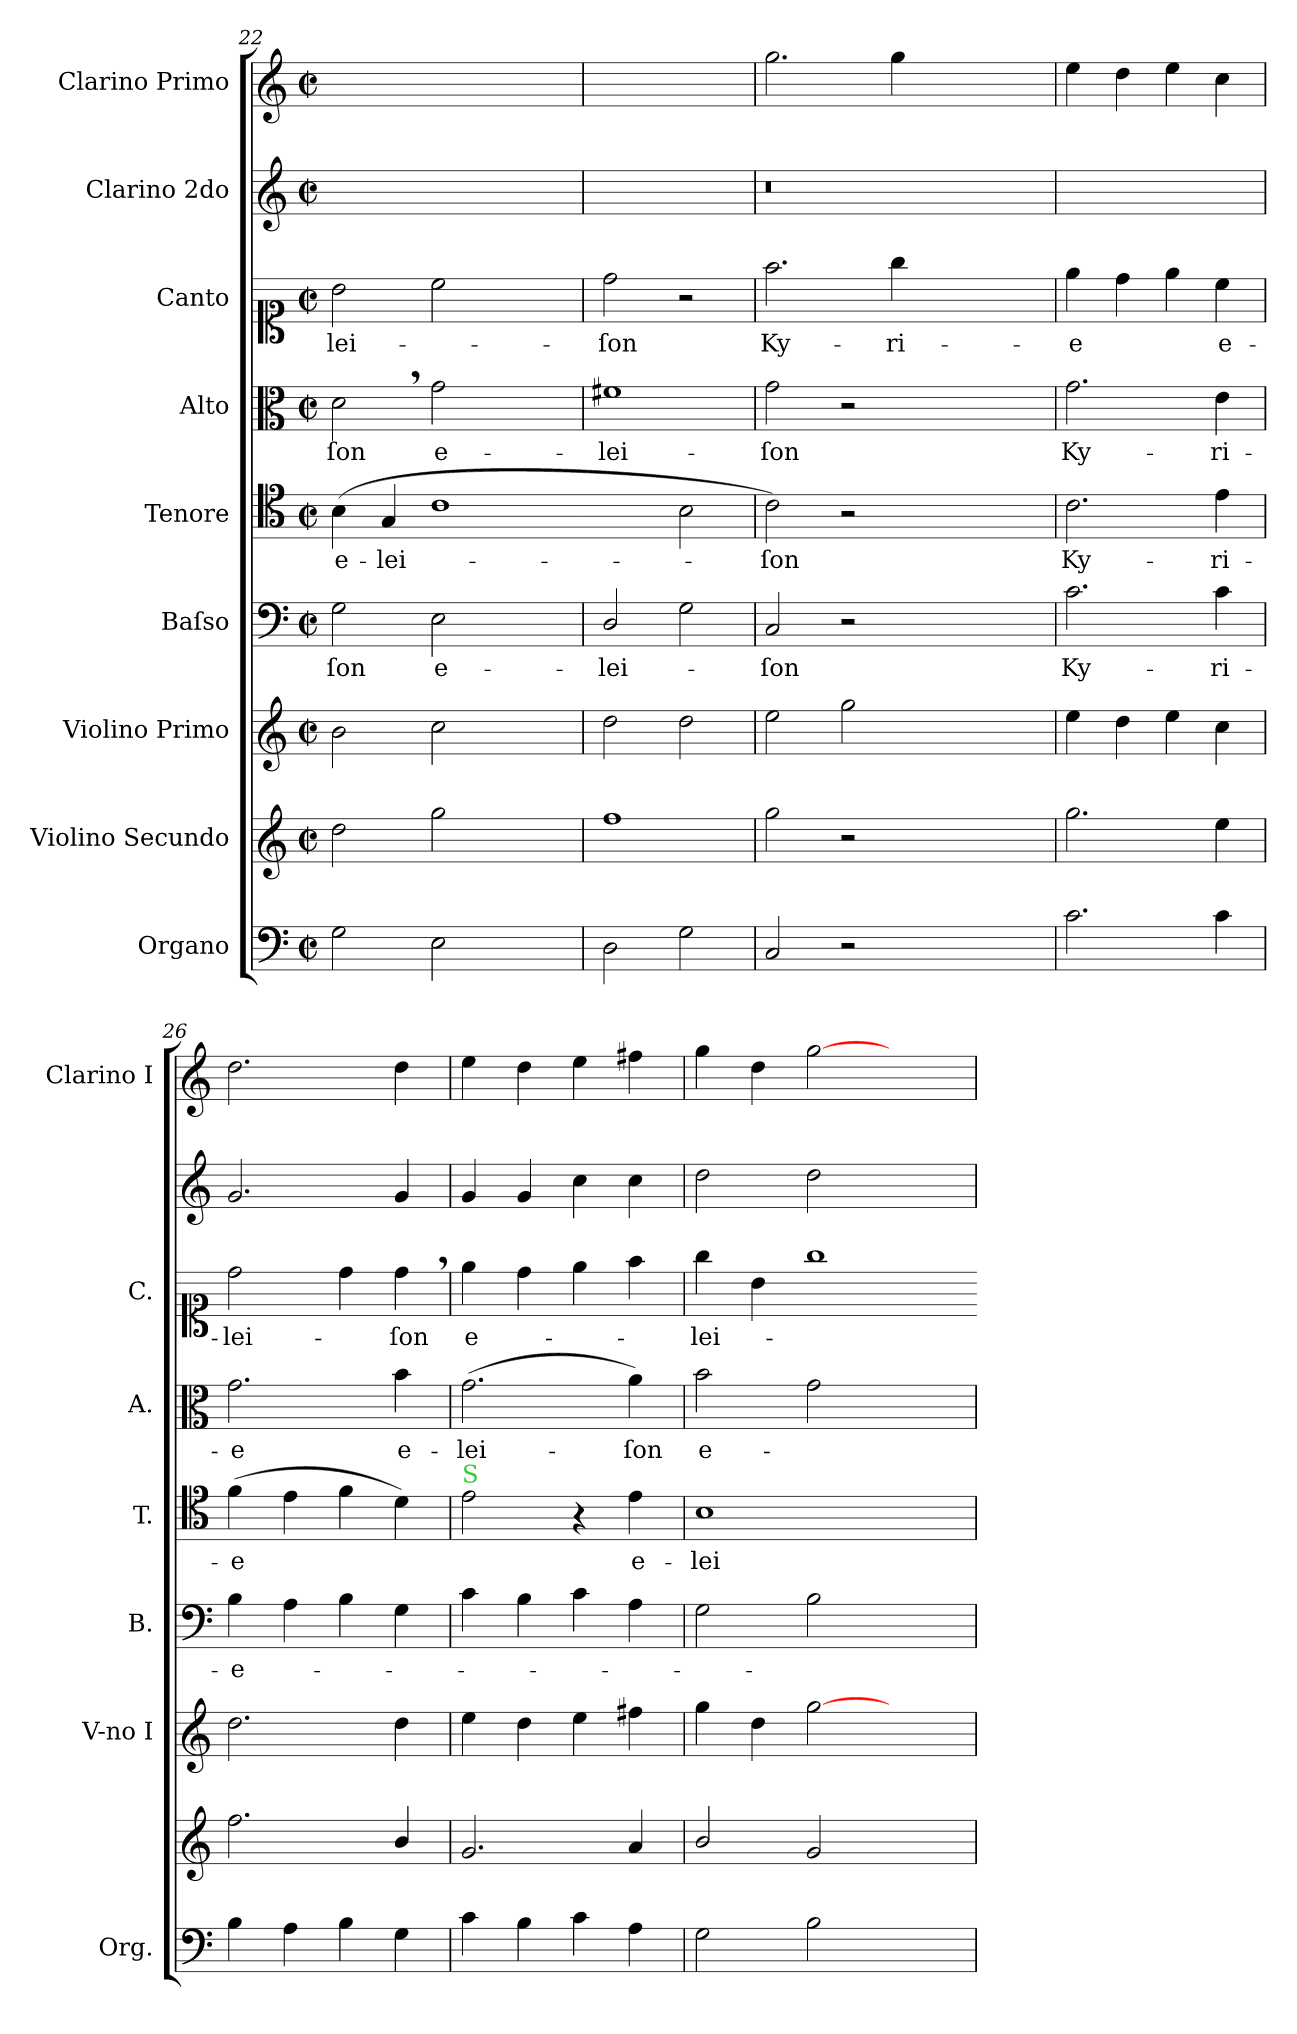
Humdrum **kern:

**kern	**kern	**kern	**kern	**text	**kern	**text	**kern	**text	**kern	**text	**kern	**kern
*part9	*part8	*part7	*part6	*part6	*part5	*part5	*part4	*part4	*part3	*part3	*part2	*part1
*staff9	*staff8	*staff7	*staff6	*staff6	*staff5	*staff5	*staff4	*staff4	*staff3	*staff3	*staff2	*staff1
*I"Organo	*I"Violino Secundo	*I"Violino Primo	*I"Baſso	*	*I"Tenore	*	*I"Alto	*	*I"Canto	*	*I"Clarino 2do	*I"Clarino Primo
*I'Org.	*	*I'V-no I	*I'B.	*	*I'T.	*	*I'A.	*	*I'C.	*	*	*I'Clarino I
*clefF4	*clefG2	*clefG2	*clefF4	*	*clefC4	*	*clefC3	*	*clefC1	*	*clefG2	*clefG2
*k[]	*k[]	*k[]	*k[]	*	*k[]	*	*k[]	*	*k[]	*	*k[]	*k[]
*C:	*C:	*C:	*C:	*	*C:	*	*C:	*	*C:	*	*C:	*C:
*M2/2	*M2/2	*M2/2	*M2/2	*	*M2/2	*	*M2/2	*	*M2/2	*	*M2/2	*M2/2
*met(c|)	*met(c|)	*met(c|)	*met(c|)	*	*met(c|)	*	*met(c|)	*	*met(c|)	*	*met(c|)	*met(c|)
=22	=22	=22	=22	=22	=22	=22	=22	=22	=22	=22	=22	=22
2G\	2dd\	2b\	2G\	-ſon	(4B\	e-	2d,<\	-ſon	2b\	-lei-	1.ryy	1.ryy
.	.	.	.	.	4G/	-lei-	.	.	.	.	.	.
2E\	2gg\	2cc\	2E\	e-	1c\	.	2g\	e-	2cc\	.	.	.
2ryy	2ryy	2ryy	2ryy	.	.	.	2ryy	.	2ryy	.	.	.
=23	=23	=23	=23	=23	=23-	=23	=23	=23	=23	=23	=23	=23
2D\	1ff\	2dd\	2D/	-lei-	2ryy	.	1f#X\	-lei-	2dd\	-ſon	1ryy	1ryy
2G\	.	2dd\	2G\	.	2B\	.	.	.	2r	.	.	.
=24	=24	=24	=24	=24	=24	=24	=24	=24	=24	=24	=24	=24
2C/	2gg\	2ee\	2C/	-ſon	2c\)	-ſon	2g\	-ſon	2.ff\	Ky-	0r	2.gg\
2r	2r	2gg\	2r	.	2r	.	2r	.	.	.	.	.
.	.	.	.	.	.	.	.	.	4gg\	-ri-	.	4gg\
1ryy	1ryy	1ryy	1ryy	.	1ryy	.	1ryy	.	1ryy	.	.	1ryy
=25	=25	=25	=25	=25	=25	=25	=25	=25	=25	=25	=25	=25
2.c\	2.gg\	4ee\	2.c\	Ky-	2.c\	Ky-	2.g\	Ky-	4ee\	-e	1ryy	4ee\
.	.	4dd\	.	.	.	.	.	.	4dd\	.	.	4dd\
.	.	4ee\	.	.	.	.	.	.	4ee\	.	.	4ee\
4c\	4ee\	4cc\	4c\	-ri-	4e\	-ri-	4e\	-ri-	4cc\	e-	.	4cc\
=26	=26	=26	=26	=26	=26	=26	=26	=26	=26	=26	=26	=26
4B\	2.ff\	2.dd\	4B\	-e-	(4f\	-e	2.g\	-e	2dd\	-lei-	2.g/	2.dd\
4A\	.	.	4A\	.	4e\	.	.	.	.	.	.	.
4B\	.	.	4B\	.	4f\	.	.	.	4dd\	.	.	.
4G\	4b/	4dd\	4G\	.	4d\)	.	4b\	e-	4dd,<\	-ſon	4g/	4dd\
=27	=27	=27	=27	=27	=27	=27	=27	=27	=27	=27	=27	=27
!	!	!	!	!	!LO:TX:a:color=limegreen:t=S	!	!	!	!	!	!	!
4c\	2.g/	4ee\	4c\	.	2e\	.	(2.g\	-lei-	4ee\	e-	4g/	4ee\
4B\	.	4dd\	4B\	.	.	.	.	.	4dd\	.	4g/	4dd\
4c\	.	4ee\	4c\	.	4r	.	.	.	4ee\	.	4cc\	4ee\
4A\	4a/	4ff#X\	4A\	.	4e\	e-	4a\)	-ſon	4ff\	.	4cc\	4ff#X\
=28	=28	=28	=28	=28	=28	=28	=28	=28	=28	=28	=28	=28
2G\	2b/	4gg\	2G\	.	1B\	-lei-	2b\	e-	4gg\	-lei-	2dd\	4gg\
.	.	4dd\	.	.	.	.	.	.	4b\	.	.	4dd\
2B\	2g/	[2gg\	2B\	.	.	.	2g\	.	1gg\	.	2dd\	[2gg\
2ryy	2ryy	2ryy	2ryy	.	2ryy	.	2ryy	.	.	.	2ryy	2ryy
=	=	=	=	=	=	=	=	=	=-	=	=	=
*-	*-	*-	*-	*-	*-	*-	*-	*-	*-	*-	*-	*-
